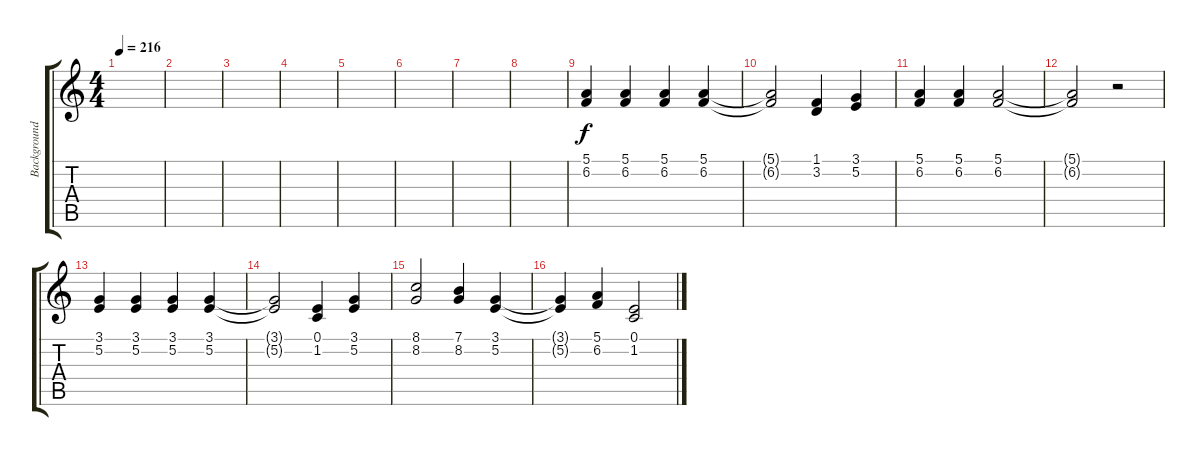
\track ("Background Vocals 2" "Background") {instrument panflute}
\staff {score tabs}
\tuning (E4 B3 G3 D3 A2 E2) {hide}
\ts (4 4)
\tempo 216
\clef g2
\ks c
|
|
|
|
|
|
|
|
(5.1 6.2).4 (5.1 6.2).4 (5.1 6.2).4 (5.1 6.2).4 |
(5.1{t} 6.2{t}).2 (1.1 3.2).4 (3.1 5.2).4 |
(5.1 6.2).4 (5.1 6.2).4 (5.1 6.2).2 |
(5.1{t} 6.2{t}).2 r.2 |
(3.1 5.2).4 (3.1 5.2).4 (3.1 5.2).4 (3.1 5.2).4 |
(3.1{t} 5.2{t}).2 (0.1 1.2).4 (3.1 5.2).4 |
(8.1 8.2).2 (7.1 8.2).4 (3.1 5.2).4 |
(3.1{t} 5.2{t}).4 (5.1 6.2).4 (0.1 1.2).2
